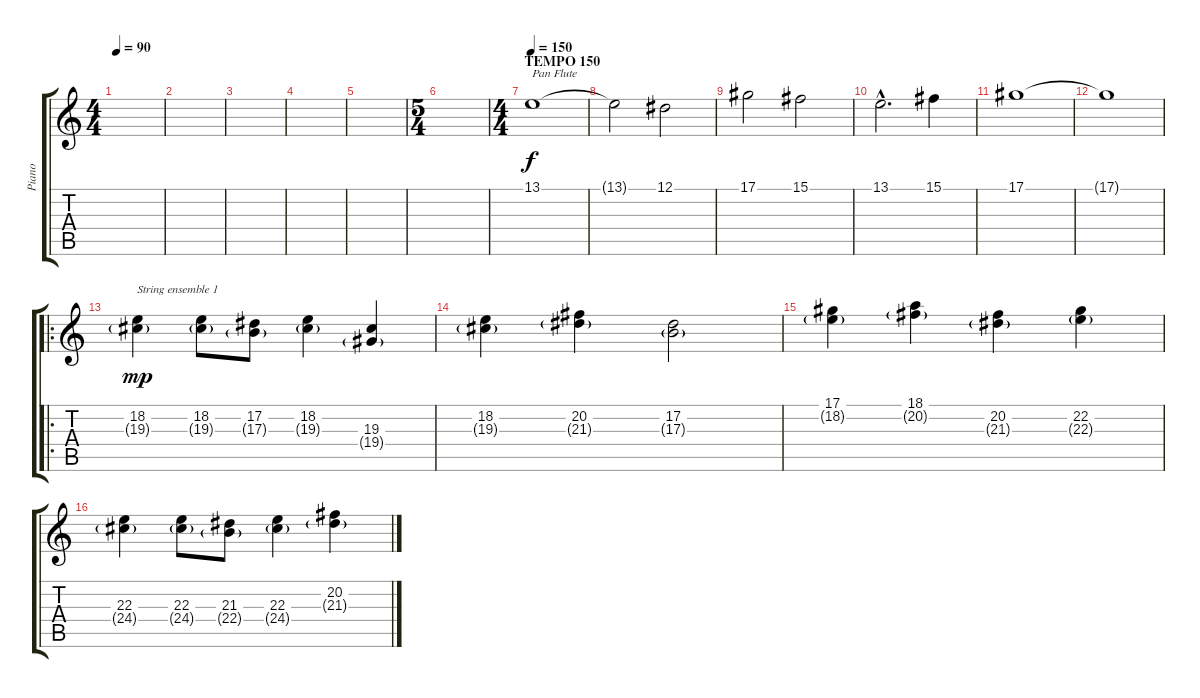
\track ("Piano" "Piano") {instrument brightacousticpiano}
\staff {score tabs}
\tuning (Eb4 Bb3 Gb3 Db3 Ab2 Eb2) {hide}
\ts (4 4)
\tempo 90
\clef g2
\ks c
|
|
|
|
|
\ts (5 4)
|
\ts (4 4)
\section ("" "TEMPO 150")
\tempo 150
13.1.1{txt "Pan Flute" volume 12 balance 3 instrument panflute} |
13.1{t}.2 12.1.2 |
17.1.2 15.1.2 |
13.1{hac}.2{d} 15.1.4 |
17.1.1 |
17.1{t}.1 |
\ro
(18.2 19.3{g}).4{txt "String ensemble 1" dy mp instrument stringensemble1} (18.2 19.3{g}).8 (17.2 17.3{g}).8 (18.2 19.3{g}).4 (19.3 19.4{g}).4 |
(18.2 19.3{g}).4 (20.2 21.3{g}).4 (17.2 17.3{g}).2 |
(17.1 18.2{g}).4 (18.1 20.2{g}).4 (20.2 21.3{g}).4 (22.2 22.3{g}).4 |
(22.3 24.4{g}).4 (22.3 24.4{g}).8 (21.3 22.4{g}).8 (22.3 24.4{g}).4 (20.2 21.3{g}).4
